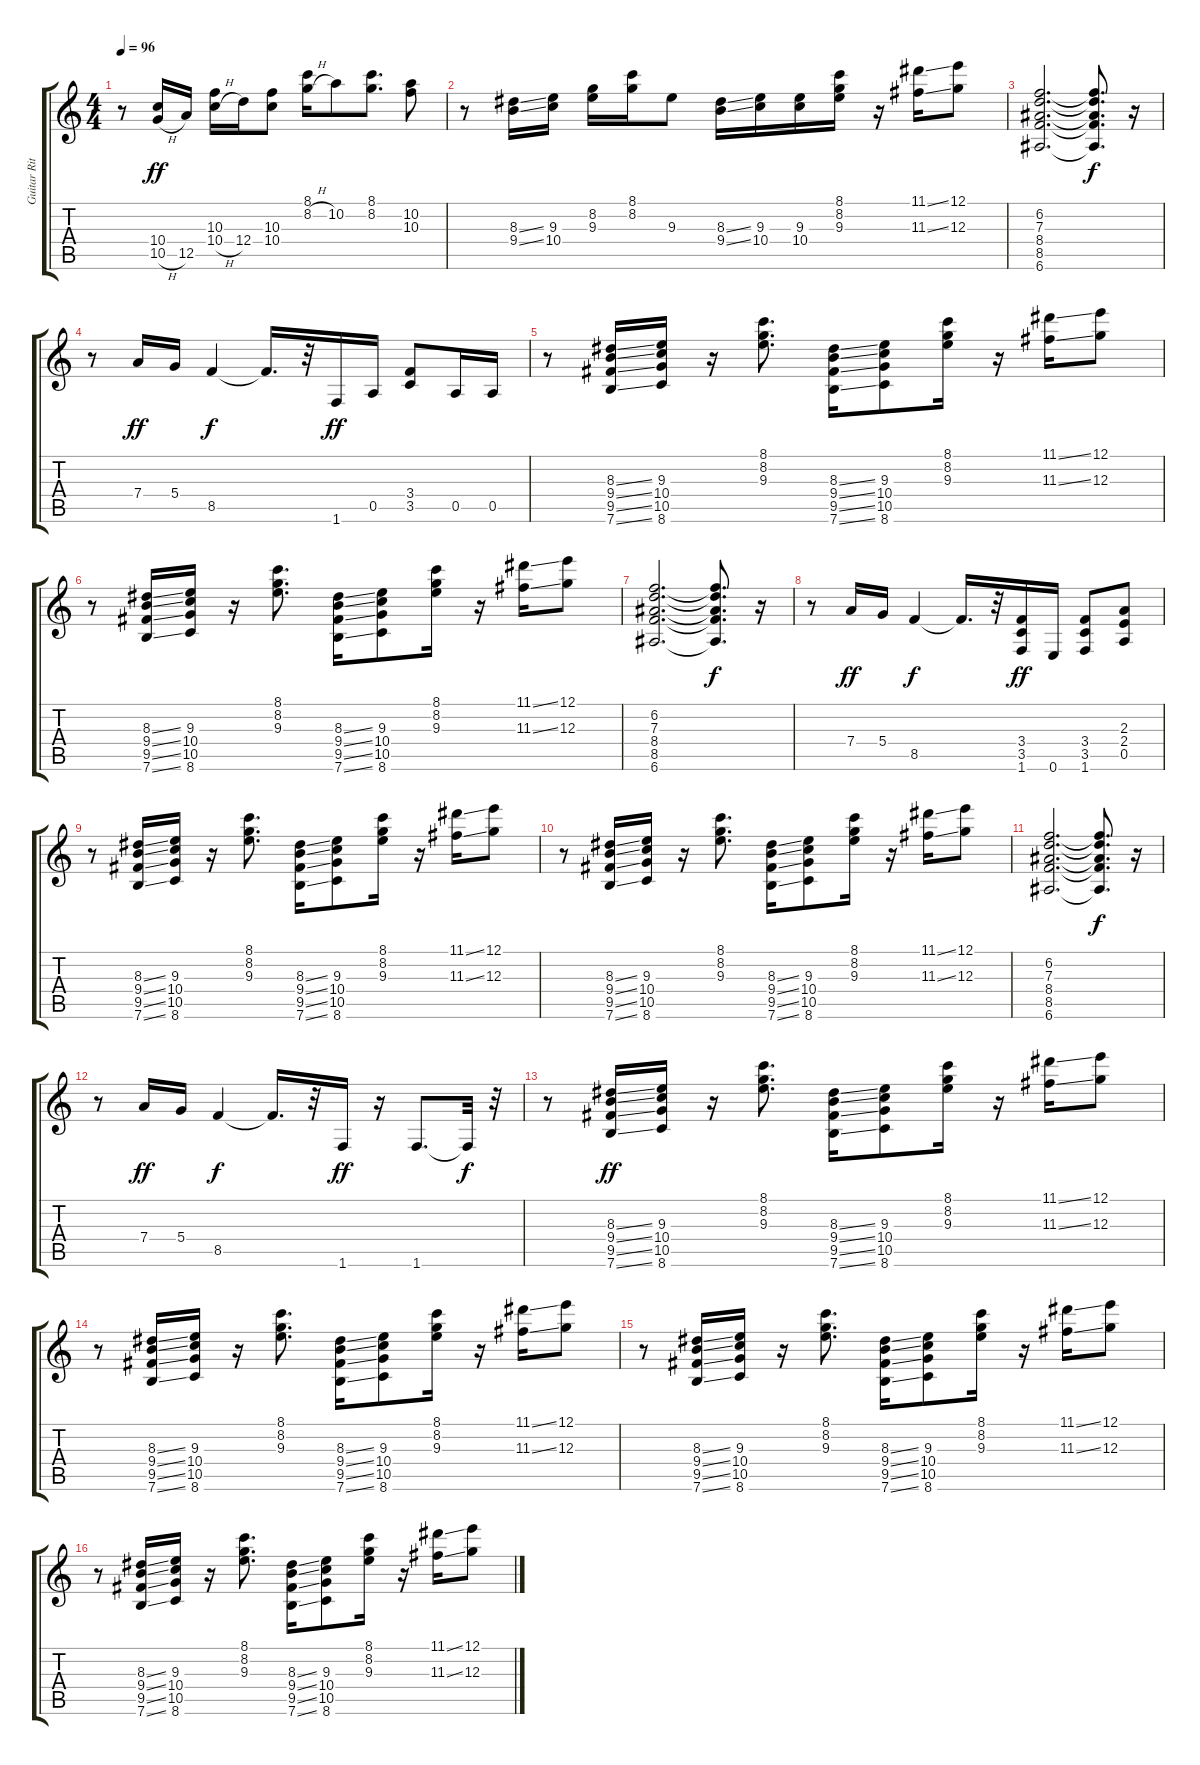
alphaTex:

\track ("Guitar Ritmo" "Guitar Rit") {instrument overdrivenguitar}
\staff {score tabs}
\tuning (E4 B3 G3 D3 A2 E2) {hide}
\ts (4 4)
\tempo 96
\clef g2
\ks c
r.8{dy ff} (10.4 10.5{h}).16 12.5.16 (10.3 10.4{h}).16 12.4.16 (10.3 10.4).8 (8.1 8.2{h}).16 10.2.8 (8.1 8.2).8{d} (10.2 10.3).8 |
r.8 (8.3{ss} 9.4{ss}).16 (9.3 10.4).16 (8.2 9.3).16 (8.1 8.2).16 9.3.8 (8.3{ss} 9.4{ss}).16 (9.3 10.4).16 (9.3 10.4).16 (8.1 8.2 9.3).16 r.16 (11.1{ss} 11.3{ss}).16 (12.1 12.3).8 |
(6.2 7.3 8.4 8.5 6.6).2{d} (6.2{t} 7.3{t} 8.4{t} 8.5{t} 6.6{t}).8{d dy f} r.16 |
r.8 7.4.16{dy ff} 5.4.16 8.5.4{dy f} 8.5{t}.16{d} r.32 1.6.16{dy ff} 0.5.16 (3.4 3.5).8 0.5.16 0.5.16 |
r.8 (8.3{ss} 9.4{ss} 9.5{ss} 7.6{ss}).16 (9.3 10.4 10.5 8.6).16 r.16 (8.1 8.2 9.3).8{d} (8.3{ss} 9.4{ss} 9.5{ss} 7.6{ss}).16 (9.3 10.4 10.5 8.6).8 (8.1 8.2 9.3).16 r.16 (11.1{ss} 11.3{ss}).16 (12.1 12.3).8 |
r.8 (8.3{ss} 9.4{ss} 9.5{ss} 7.6{ss}).16 (9.3 10.4 10.5 8.6).16 r.16 (8.1 8.2 9.3).8{d} (8.3{ss} 9.4{ss} 9.5{ss} 7.6{ss}).16 (9.3 10.4 10.5 8.6).8 (8.1 8.2 9.3).16 r.16 (11.1{ss} 11.3{ss}).16 (12.1 12.3).8 |
(6.2 7.3 8.4 8.5 6.6).2{d} (6.2{t} 7.3{t} 8.4{t} 8.5{t} 6.6{t}).8{d dy f} r.16 |
r.8 7.4.16{dy ff} 5.4.16 8.5.4{dy f} 8.5{t}.16{d} r.32 (3.4 3.5 1.6).16{dy ff} 0.6.16 (3.4 3.5 1.6).8 (2.3 2.4 0.5).8 |
r.8 (8.3{ss} 9.4{ss} 9.5{ss} 7.6{ss}).16 (9.3 10.4 10.5 8.6).16 r.16 (8.1 8.2 9.3).8{d} (8.3{ss} 9.4{ss} 9.5{ss} 7.6{ss}).16 (9.3 10.4 10.5 8.6).8 (8.1 8.2 9.3).16 r.16 (11.1{ss} 11.3{ss}).16 (12.1 12.3).8 |
r.8 (8.3{ss} 9.4{ss} 9.5{ss} 7.6{ss}).16 (9.3 10.4 10.5 8.6).16 r.16 (8.1 8.2 9.3).8{d} (8.3{ss} 9.4{ss} 9.5{ss} 7.6{ss}).16 (9.3 10.4 10.5 8.6).8 (8.1 8.2 9.3).16 r.16 (11.1{ss} 11.3{ss}).16 (12.1 12.3).8 |
(6.2 7.3 8.4 8.5 6.6).2{d} (6.2{t} 7.3{t} 8.4{t} 8.5{t} 6.6{t}).8{d dy f} r.16 |
r.8 7.4.16{dy ff} 5.4.16 8.5.4{dy f} 8.5{t}.16{d} r.32 1.6.16{dy ff} r.16 1.6.8{d} 1.6{t}.32{dy f} r.32 |
r.8 (8.3{ss} 9.4{ss} 9.5{ss} 7.6{ss}).16{dy ff} (9.3 10.4 10.5 8.6).16 r.16 (8.1 8.2 9.3).8{d} (8.3{ss} 9.4{ss} 9.5{ss} 7.6{ss}).16 (9.3 10.4 10.5 8.6).8 (8.1 8.2 9.3).16 r.16 (11.1{ss} 11.3{ss}).16 (12.1 12.3).8 |
r.8 (8.3{ss} 9.4{ss} 9.5{ss} 7.6{ss}).16 (9.3 10.4 10.5 8.6).16 r.16 (8.1 8.2 9.3).8{d} (8.3{ss} 9.4{ss} 9.5{ss} 7.6{ss}).16 (9.3 10.4 10.5 8.6).8 (8.1 8.2 9.3).16 r.16 (11.1{ss} 11.3{ss}).16 (12.1 12.3).8 |
r.8 (8.3{ss} 9.4{ss} 9.5{ss} 7.6{ss}).16 (9.3 10.4 10.5 8.6).16 r.16 (8.1 8.2 9.3).8{d} (8.3{ss} 9.4{ss} 9.5{ss} 7.6{ss}).16 (9.3 10.4 10.5 8.6).8 (8.1 8.2 9.3).16 r.16 (11.1{ss} 11.3{ss}).16 (12.1 12.3).8 |
r.8 (8.3{ss} 9.4{ss} 9.5{ss} 7.6{ss}).16 (9.3 10.4 10.5 8.6).16 r.16 (8.1 8.2 9.3).8{d} (8.3{ss} 9.4{ss} 9.5{ss} 7.6{ss}).16 (9.3 10.4 10.5 8.6).8 (8.1 8.2 9.3).16 r.16 (11.1{ss} 11.3{ss}).16 (12.1 12.3).8
